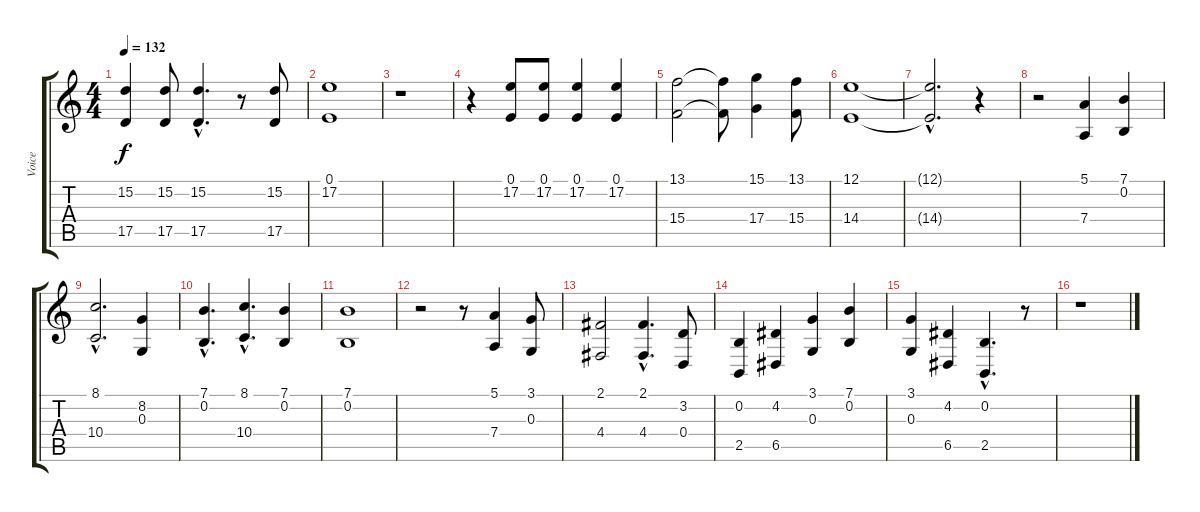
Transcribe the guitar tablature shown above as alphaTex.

\track ("Voice" "Voice") {instrument churchorgan}
\staff {score tabs}
\tuning (E4 B3 G3 D3 A2 E2) {hide}
\ts (4 4)
\tempo 132
\clef g2
\ks c
(15.2 17.5).4{dy f} (15.2 17.5).8 (15.2{hac} 17.5{hac}).4{d} r.8 (15.2 17.5).8 |
(0.1 17.2).1 |
r.1 |
r.4 (0.1 17.2).8 (0.1 17.2).8 (0.1 17.2).4 (0.1 17.2).4 |
(13.1 15.4).2 (13.1{t} 15.4{t}).8 (15.1 17.4).4 (13.1 15.4).8 |
(12.1 14.4).1 |
(12.1{hac t} 14.4{hac t}).2{d} r.4 |
r.2 (5.1 7.4).4 (7.1 0.2).4 |
(8.1{hac} 10.4{hac}).2{d} (8.2 0.3).4 |
(7.1{hac} 0.2{hac}).4{d} (8.1{hac} 10.4{hac}).4{d} (7.1 0.2).4 |
(7.1 0.2).1 |
r.2 r.8 (5.1 7.4).4 (3.1 0.3).8 |
(2.1 4.4).2 (2.1{hac} 4.4{hac}).4{d} (3.2 0.4).8 |
(0.2 2.5).4 (4.2 6.5).4 (3.1 0.3).4 (7.1 0.2).4 |
(3.1 0.3).4 (4.2 6.5).4 (0.2{hac} 2.5{hac}).4{d} r.8 |
r.1
